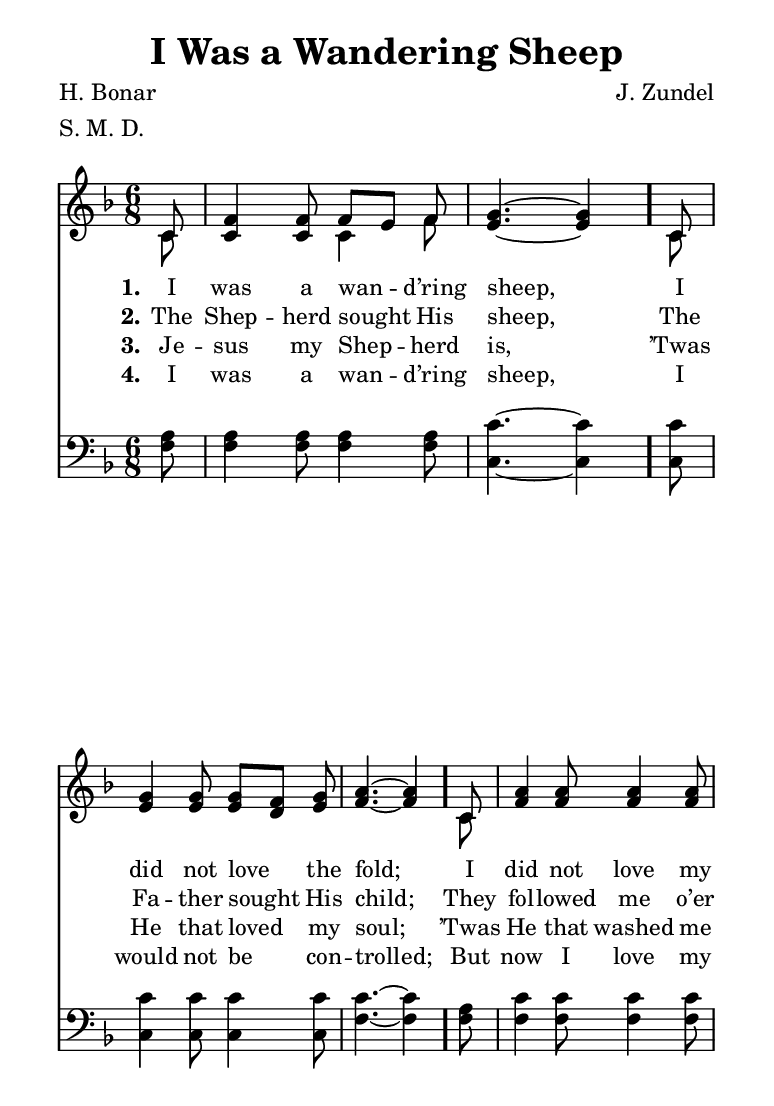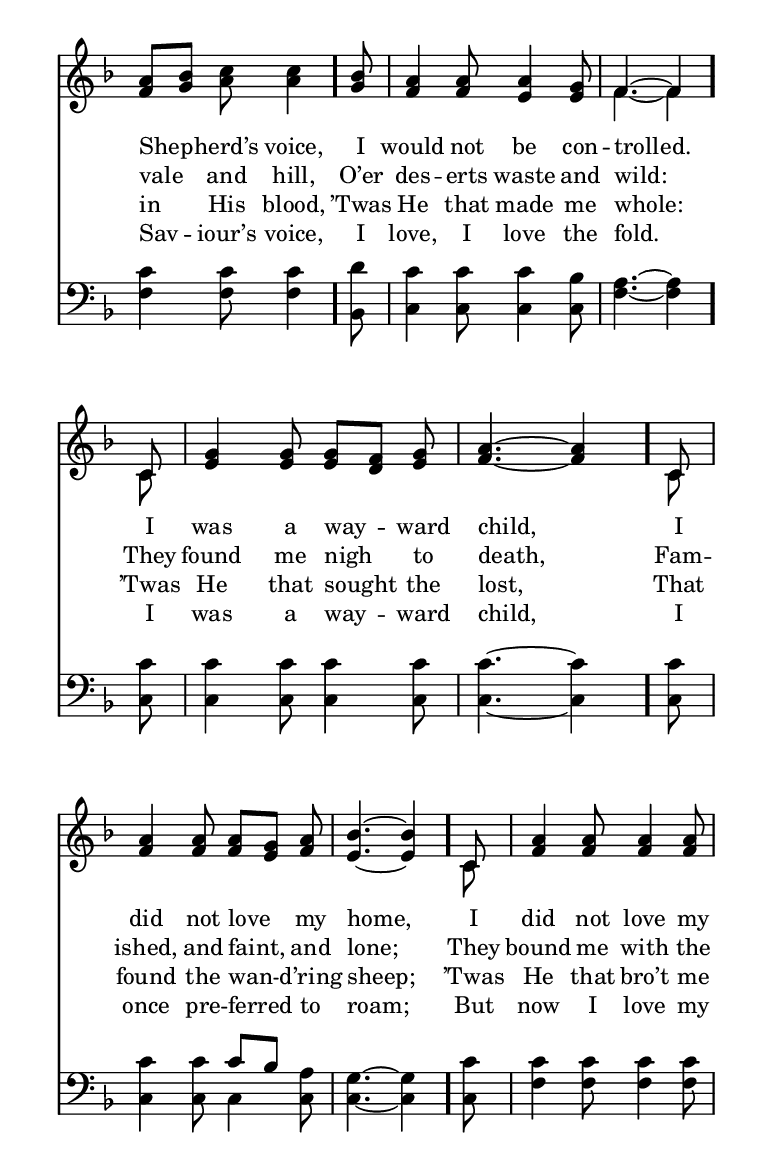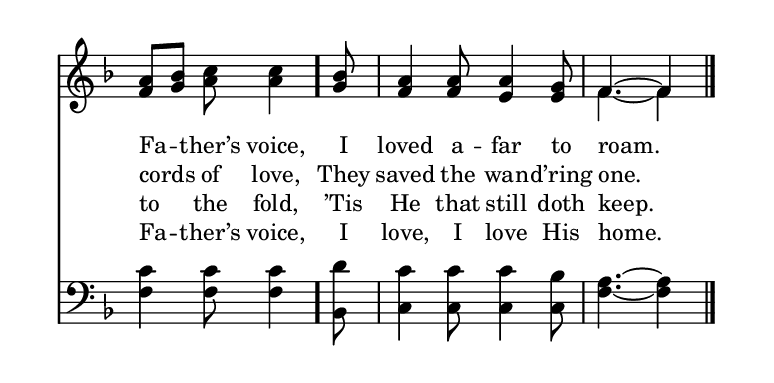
\include "common/global.ily"
\paper {
  \include "common/paper.ily"
}

\header{
  hymnnumber = "227"
  title = "I Was a Wandering Sheep"
  tunename = "Lebanon"
  meter = "S. M. D."
  poet = "H. Bonar"
  composer = "J. Zundel"
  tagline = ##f
}

global = {
  \include "common/overrides.ily"
  \override Staff.TimeSignature.style = #'numbered
  \time 6/8
  \override Score.MetronomeMark.transparent = ##t % hide all fermata changes too
  \tempo 4=80
  \key f \major
  \partial 8
  \autoBeamOff
}

notesSoprano = {
\global
\relative c' {

  c8 | f4 f8 f[ e] f | g4. ~ g4
  c,8 | g'4 g8 g[ f] g | a4. ~ a4
  c,8 | a'4 a8 a4 a8 | a8[ bes] c c4
  bes8 | a4 a8 a4 g8 | f4. ~ f4
  c8 | g'4 g8 g[ f] g | a4. ~ a4
  c,8 | a'4 a8 a[ g] a | bes4. ~ bes4
  c,8 | a'4 a8 a4 a8 | a8[ bes] c c4
  bes8 | a4 a8 a4 g8 | f4. ~ f4

  \bar "|."

}
}

notesAlto = {
\global
\relative e' {

  c8 | c4 c8 c4 f8 | e4. ~ e4
  c8 | e4 e8 e[ d] e | f4. ~ f4
  c8 | f4 f8 f4 f8 | f[ g] a a4
  g8 | f4 f8 e4 e8 | f4. ~ f4
  c8 | e4 e8 e[ d] e | f4. ~ f4
  c8 | f4 f8 f[ e] f | e4. ~ e4
  c8 | f4 f8 f4 f8 | f[ g] a a4
  g8 | f4 f8 e4 e8 | f4. ~ f4

}
}

notesTenor = {
\global
\relative a {

  a8 | a4 a8 a4 a8 | c4. ~ c4
  c8 | c4 c8 c4 c8 | c4. ~ c4
  a8 | c4 c8 c4 c8 | c4 c8 c4
  d8 | c4 c8 c4 bes8 | a4. ~ a4
  c8 | c4 c8 c4 c8 | c4. ~ c4
  c8 | c4 c8 c8[ bes] a | g4. ~ g4
  c8 | c4 c8 c4 c8 | c4 c8 c4
  d8 | c4 c8 c4 bes8 | a4. ~ a4

}
}

notesBass = {
\global
\relative f {

  f8 | f4 f8 f4 f8 | c4. ~ c4
  c8 | c4 c8 c4 c8 | f4. ~ f4
  f8 | f4 f8 f4 f8 | f4 f8 f4
  bes,8 | c4 c8 c4 c8 | f4. ~ f4
  c8 | c4 c8 c4 c8 | c4. ~ c4
  c8 | c4 c8 c4 c8 | c4. ~ c4
  c8 | f4 f8 f4 f8 | f4 f8 f4
  bes,8 | c4 c8 c4 c8 | f4. ~ f4

}
}

wordsA = \lyricmode {
\set stanza = "1."

I was a wan -- d’ring sheep, \bar "."
I did not love the fold; \bar "."
I did not love my Shep -- herd’s voice, \bar "."
I would not be con -- trolled. \bar "."
I was a way -- ward child, \bar "."
I did not love my home, \bar "."
I did not love my Fa -- ther’s voice, \bar "."
I loved a -- far to roam. \bar "."

}

wordsB = \lyricmode {
\set stanza = "2."

The Shep -- herd sought His sheep,
The Fa -- ther sought His child;
They fol -- lowed me o’er vale and hill,
O’er des -- erts waste and wild:
They found me nigh to death,
Fam -- ished, and faint, and lone;
They bound me with the cords of love,
They saved the wan -- d’ring one.

}

wordsC = \lyricmode {
\set stanza = "3."

Je -- sus my Shep -- herd is,
’Twas He that loved my soul;
’Twas He that washed me in His blood,
’Twas He that made me whole:
’Twas He that sought the lost,
That found the wan -- d’ring sheep;
’Twas He that bro’t me to the fold,
’Tis He that still doth keep.

}

wordsD = \lyricmode {
\set stanza = "4."

I was a wan -- d’ring sheep,
I would not be con -- trolled;
But now I love my Sav -- iour’s voice,
I love, I love the fold.
I was a way -- ward child,
I once pre -- ferred to roam;
But now I love my Fa -- ther’s voice,
I love, I love His home.

}

\score {
  \context ChoirStaff <<
    \context Staff = upper <<
      \set ChoirStaff.systemStartDelimiter = #'SystemStartBar
      \set ChoirStaff.printPartCombineTexts = ##f
      \partcombine #'(2 . 9) \notesSoprano \notesAlto
      \context NullVoice = sopranos { \voiceOne << \notesSoprano >> }
      \context NullVoice = altos { \voiceTwo << \notesAlto >> }
      \context Lyrics = one   \lyricsto sopranos \wordsA
      \context Lyrics = two   \lyricsto sopranos \wordsB
      \context Lyrics = three \lyricsto sopranos \wordsC
      \context Lyrics = four  \lyricsto sopranos \wordsD
    >>
    \context Staff = men <<
      \clef bass
      \set ChoirStaff.printPartCombineTexts = ##f
      \partcombine #'(2 . 9) \notesTenor \notesBass
      \context NullVoice = tenors { \voiceOne << \notesTenor >> }
      \context NullVoice = basses { \voiceTwo << \notesBass >> }
    >>
  >>
  \layout {
    \include "common/layout.ily"
  }
  \midi{
    \include "common/midi.ily"
  }
}

\version "2.19.49"  % necessary for upgrading to future LilyPond versions.

% vi:set et ts=2 sw=2 ai nocindent syntax=lilypond:
